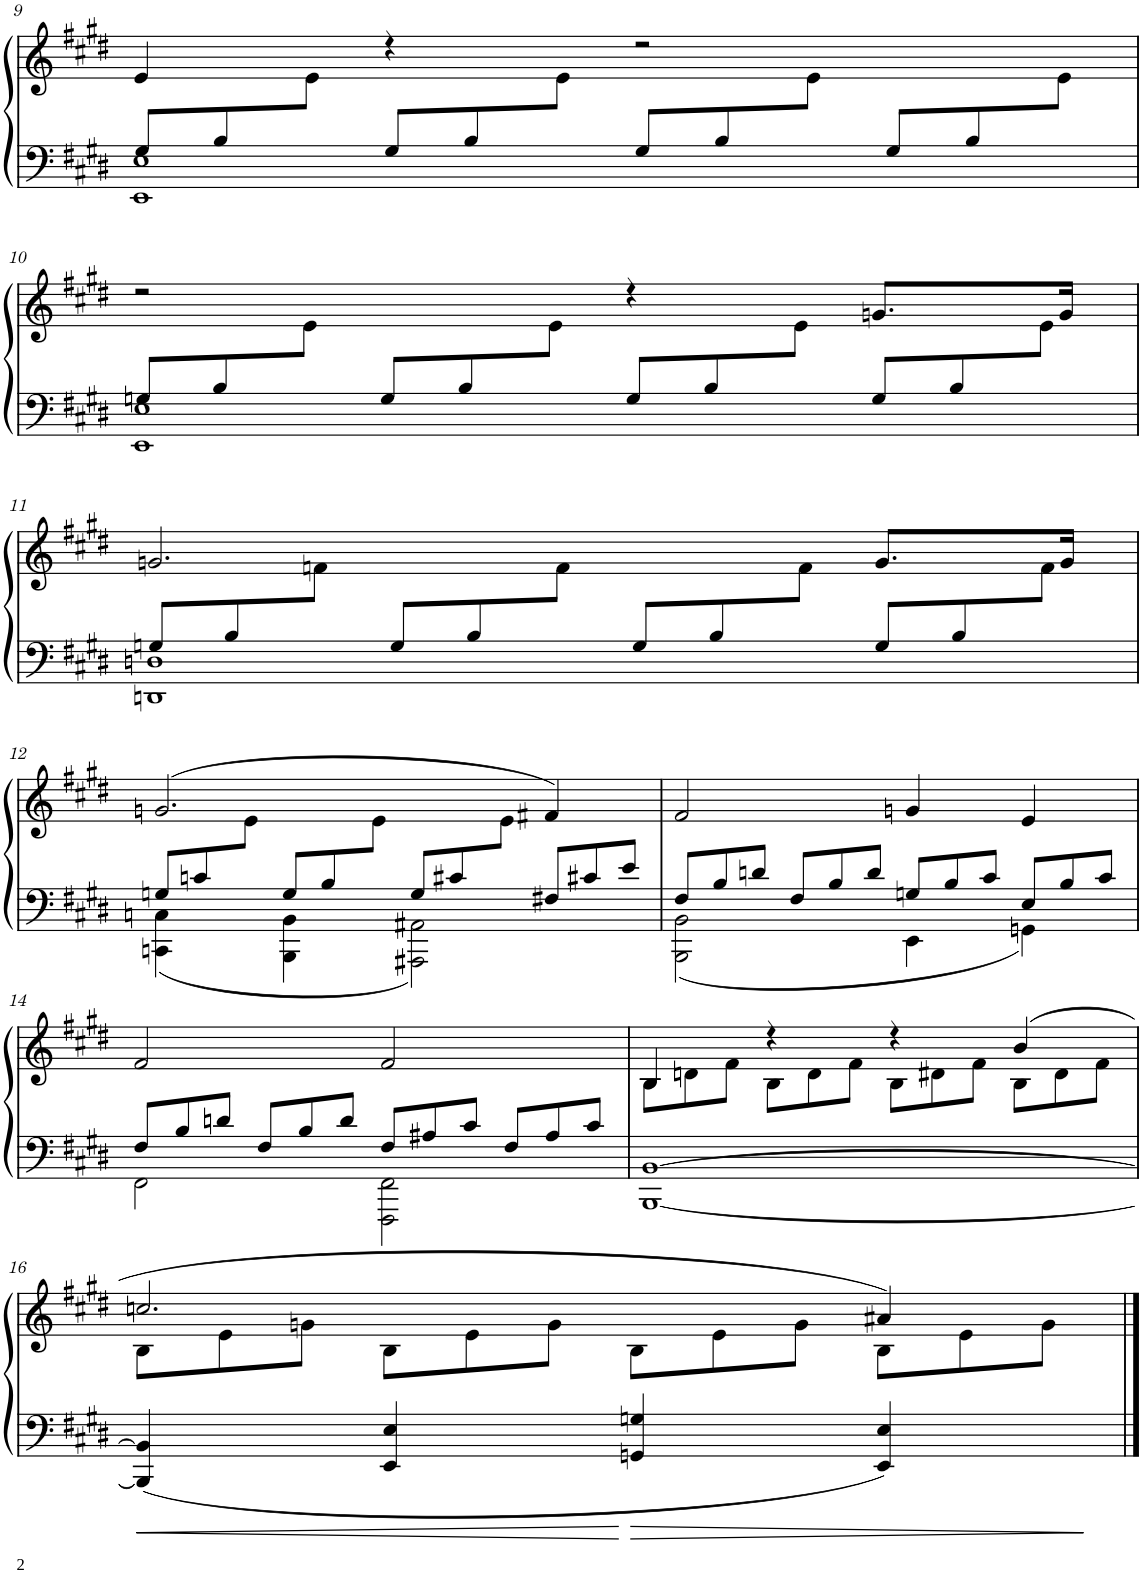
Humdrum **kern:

**kern	**kern
*part1	*part1
*staff2	*staff1
*I"Piano	*
*I'Pno	*
!!LO:PB:g=z
*clefF4	*clefG2
*k[f#c#g#d#]	*k[f#c#g#d#]
*M4/4	*M4/4
*met(c|)	*met(c|)
*Xtuplet	*
=9	=9
*^	*^
12G#/L	1EE 1E	4e/	6ryy
12B/	.	.	.
12ryy	.	.	12e\J
12G#/L	.	4r	6ryy
12B/	.	.	.
12ryy	.	.	12e\J
12G#/L	.	2r	6ryy
12B/	.	.	.
12ryy	.	.	12e\J
12G#/L	.	.	6ryy
12B/	.	.	.
12ryy	.	.	12e\J
!!LO:LB:g=z	!!
=10	=10	=10	=10
12Gn/L	1EE 1E	2r	6ryy
12B/	.	.	.
12ryy	.	.	12e\J
12G/L	.	.	6ryy
12B/	.	.	.
12ryy	.	.	12e\J
12G/L	.	4r	6ryy
12B/	.	.	.
12ryy	.	.	12e\J
12G/L	.	8.gn/L	6ryy
12B/	.	.	.
12ryy	.	.	12e\J
.	.	16g/Jk	.
!!LO:LB:g=z	!!
=11	=11	=11	=11
12Gn/L	1DDn 1Dn	2.gn/	6ryy
12B/	.	.	.
12ryy	.	.	12fn\J
12G/L	.	.	6ryy
12B/	.	.	.
12ryy	.	.	12f\J
12G/L	.	.	6ryy
12B/	.	.	.
12ryy	.	.	12f\J
12G/L	.	8.g/L	6ryy
12B/	.	.	.
12ryy	.	.	12f\J
.	.	16g/Jk	.
!!LO:LB:g=z	!!
=12	=12	=12	=12
12Gn/L	4CCn\ 4Cn\	(>2.gn/	6ryy
12cn/	.	.	.
12ryy	.	.	12e\J
12G/L	4BBB\ 4BB\	.	6ryy
12B/	.	.	.
12ryy	.	.	12e\J
12G/L	2AAA#X\ 2AA#X\	.	6ryy
12c#X/	.	.	.
12ryy	.	.	12e\J
12F#X/L	.	4f#X/)	4ryy
12c#X/	.	.	.
12e/J	.	.	.
*	*	*v	*v
=13	=13	=13
12F#/L	2BBB\ 2BB\	2f#/
12B/	.	.
12dn/J	.	.
12F#/L	.	.
12B/	.	.
12d/J	.	.
12Gn/L	4EE\	4gn/
12B/	.	.
12c#/J	.	.
12E/L	4GGn\	4e/
12B/	.	.
12c#/J	.	.
!!LO:LB:g=z
=14	=14	=14
12F#/L	2FF#\	2f#/
12B/	.	.
12dn/J	.	.
12F#/L	.	.
12B/	.	.
12d/J	.	.
12F#/L	2FFF#\ 2FF#\	2f#/
12A#X/	.	.
12c#/J	.	.
12F#/L	.	.
12A#/	.	.
12c#/J	.	.
*v	*v	*
=15	=15
*	*^
*	*	*Xtuplet
[1BBB [>1BB	4B/	12B\L
.	.	12dn\
.	.	12f#\J
.	4r	12B\L
.	.	12d\
.	.	12f#\J
.	4r	12B\L
.	.	12d#X\
.	.	12f#\J
.	(4b/	12B\L
.	.	12d#\
.	.	12f#\J
!!LO:LB:g=z	!!
=16	=16	=16
4BBB/] 4BB/]	2.ccn/	12B\L
.	.	12e\
.	.	12gn\J
4EE/ 4E/	.	12B\L
.	.	12e\
.	.	12g\J
4GGn/ 4Gn/	.	12B\L
.	.	12e\
.	.	12g\J
4EE/ 4E/	4a#X/)	12B\L
.	.	12e\
.	.	12g\J
*	*v	*v
==	==
*-	*-
